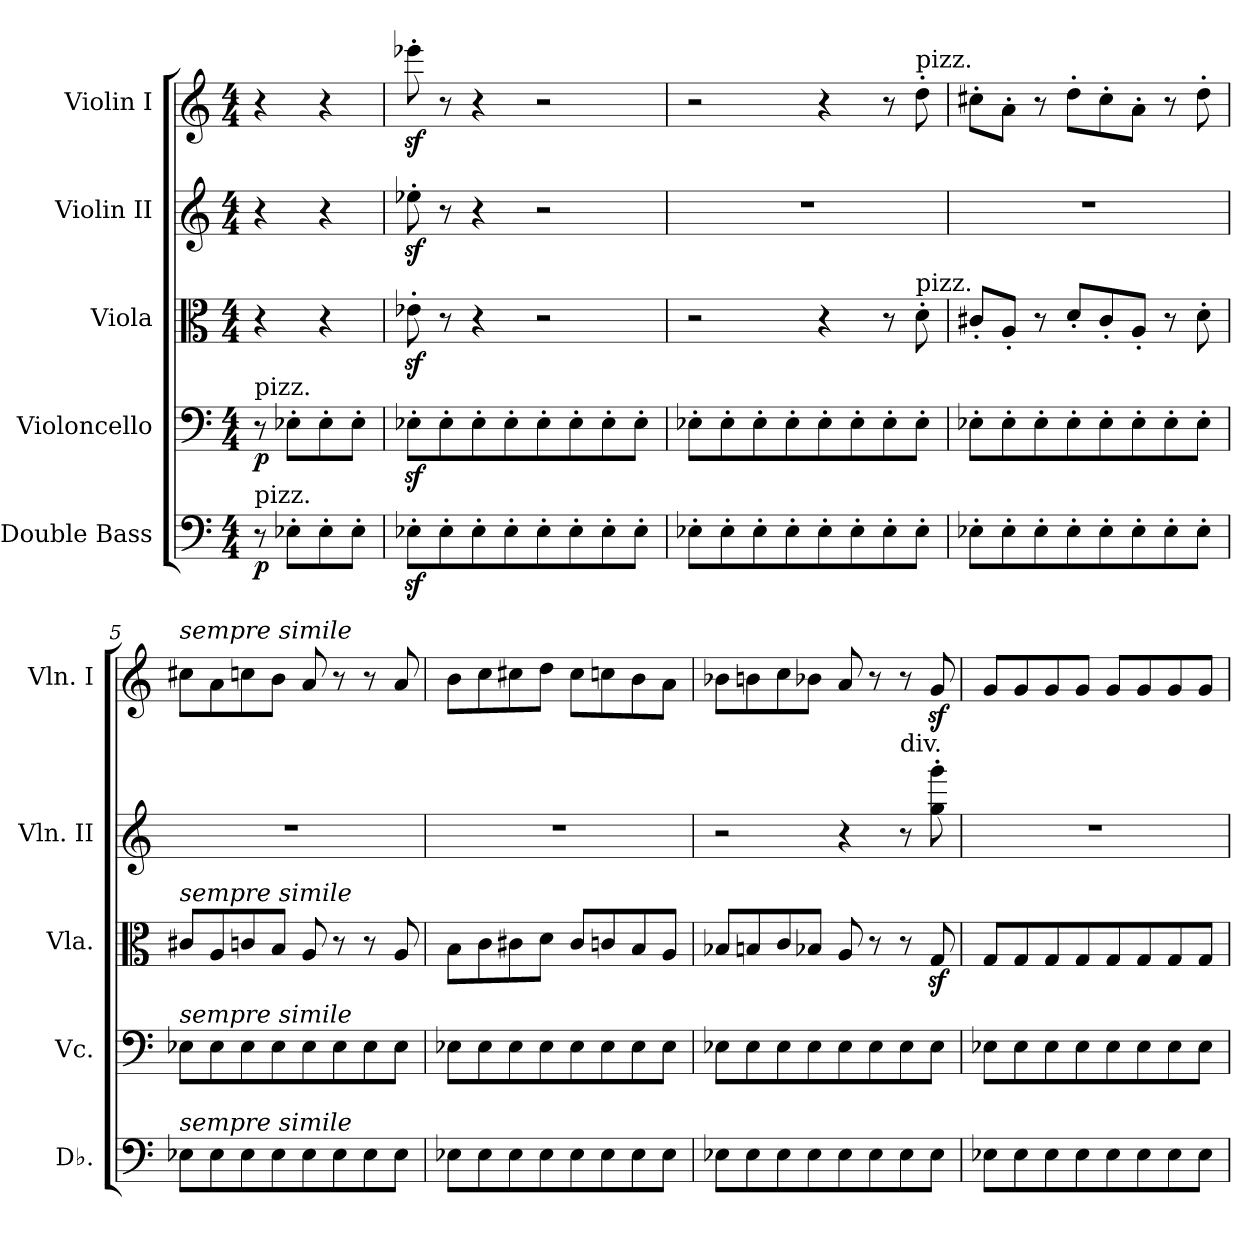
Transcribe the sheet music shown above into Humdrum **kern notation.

**kern	**dynam	**kern	**dynam	**kern	**kern	**kern
*part5	*part5	*part4	*part4	*part3	*part2	*part1
*staff5	*staff5	*staff4	*staff4	*staff3	*staff2	*staff1
*I"Double Bass	*	*I"Violoncello	*	*I"Viola	*I"Violin II	*I"Violin I
*I'Db.	*	*I'Vc.	*	*I'Vla.	*I'Vln. II	*I'Vln. I
*clefF4	*	*clefF4	*	*clefC3	*clefG2	*clefG2
*ITrd7c12	*	*	*	*	*	*
*k[]	*	*k[]	*	*k[]	*k[]	*k[]
*M4/4	*	*M4/4	*	*M4/4	*M4/4	*M4/4
*MM100	*	*MM100	*	*MM100	*MM100	*MM100
=1	=1	=1	=1	=1	=1	=1
!	!	!LO:TX:a:t=pizz.	!	!	!	!
!LO:TX:a:t=pizz.	!	!	!	!	!	!
!	!LO:DY:b	!	!LO:DY:b	!	!	!
8r	p	8r	p	4r	4r	4r
8EE-X'\L	.	8E-X'\L	.	.	.	.
8EE-'\	.	8E-'\	.	4r	4r	4r
8EE-'\J	.	8E-'\J	.	.	.	.
=2	=2	=2	=2	=2	=2	=2
8EE-Xz<'\L	.	8E-Xz<'\L	.	8e-Xz<'\	8ee-Xz<'\	8eee-Xz<'\
8EE-'\	.	8E-'\	.	8r	8r	8r
8EE-'\	.	8E-'\	.	4r	4r	4r
8EE-'\	.	8E-'\	.	.	.	.
8EE-'\	.	8E-'\	.	2r	2r	2r
8EE-'\	.	8E-'\	.	.	.	.
8EE-'\	.	8E-'\	.	.	.	.
8EE-'\J	.	8E-'\J	.	.	.	.
=3	=3	=3	=3	=3	=3	=3
8EE-X'\L	.	8E-X'\L	.	2r	1r	2r
8EE-'\	.	8E-'\	.	.	.	.
8EE-'\	.	8E-'\	.	.	.	.
8EE-'\	.	8E-'\	.	.	.	.
8EE-'\	.	8E-'\	.	4r	.	4r
8EE-'\	.	8E-'\	.	.	.	.
8EE-'\	.	8E-'\	.	8r	.	8r
!	!	!	!	!	!	!LO:TX:a:t=pizz.
!	!	!	!	!LO:TX:a:t=pizz.	!	!
8EE-'\J	.	8E-'\J	.	8d'\	.	8dd'\
=4	=4	=4	=4	=4	=4	=4
8EE-X'\L	.	8E-X'\L	.	8c#X'/L	1r	8cc#X'\L
8EE-'\	.	8E-'\	.	8A'/J	.	8a'\J
8EE-'\	.	8E-'\	.	8r	.	8r
8EE-'\	.	8E-'\	.	8d'/L	.	8dd'\L
8EE-'\	.	8E-'\	.	8c#'/	.	8cc#'\
8EE-'\	.	8E-'\	.	8A'/J	.	8a'\J
8EE-'\	.	8E-'\	.	8r	.	8r
8EE-'\J	.	8E-'\J	.	8d'\	.	8dd'\
!!LO:LB:g=z
=5	=5	=5	=5	=5	=5	=5
!	!	!	!	!	!	!LO:TX:a:i:t=sempre simile
!	!	!	!	!LO:TX:a:i:t=sempre simile	!	!
!	!	!LO:TX:a:i:t=sempre simile	!	!	!	!
!LO:TX:a:i:t=sempre simile	!	!	!	!	!	!
8EE-X\L	.	8E-X\L	.	8c#X/L	1r	8cc#X\L
8EE-\	.	8E-\	.	8A/	.	8a\
8EE-\	.	8E-\	.	8cn/	.	8ccn\
8EE-\	.	8E-\	.	8B/J	.	8b\J
8EE-\	.	8E-\	.	8A/	.	8a/
8EE-\	.	8E-\	.	8r	.	8r
8EE-\	.	8E-\	.	8r	.	8r
8EE-\J	.	8E-\J	.	8A/	.	8a/
=6	=6	=6	=6	=6	=6	=6
8EE-X\L	.	8E-X\L	.	8B\L	1r	8b\L
8EE-\	.	8E-\	.	8c\	.	8cc\
8EE-\	.	8E-\	.	8c#X\	.	8cc#X\
8EE-\	.	8E-\	.	8d\J	.	8dd\J
8EE-\	.	8E-\	.	8c#/L	.	8cc#\L
8EE-\	.	8E-\	.	8cn/	.	8ccn\
8EE-\	.	8E-\	.	8B/	.	8b\
8EE-\J	.	8E-\J	.	8A/J	.	8a\J
=7	=7	=7	=7	=7	=7	=7
8EE-X\L	.	8E-X\L	.	8B-X/L	2r	8b-X\L
8EE-\	.	8E-\	.	8Bn/	.	8bn\
8EE-\	.	8E-\	.	8c/	.	8cc\
8EE-\	.	8E-\	.	8B-X/J	.	8b-X\J
8EE-\	.	8E-\	.	8A/	4r	8a/
8EE-\	.	8E-\	.	8r	.	8r
!	!	!	!	!	!LO:TX:a:t=div.	!
8EE-\	.	8E-\	.	8r	8r	8r
8EE-\J	.	8E-\J	.	8Gz</	8gg\' 8ggg\'	8gz</
=8	=8	=8	=8	=8	=8	=8
8EE-X\L	.	8E-X\L	.	8G/L	1r	8g/L
8EE-\	.	8E-\	.	8G/	.	8g/
8EE-\	.	8E-\	.	8G/	.	8g/
8EE-\	.	8E-\	.	8G/	.	8g/J
8EE-\	.	8E-\	.	8G/	.	8g/L
8EE-\	.	8E-\	.	8G/	.	8g/
8EE-\	.	8E-\	.	8G/	.	8g/
8EE-\J	.	8E-\J	.	8G/J	.	8g/J
=	=	=	=	=	=	=
*-	*-	*-	*-	*-	*-	*-
